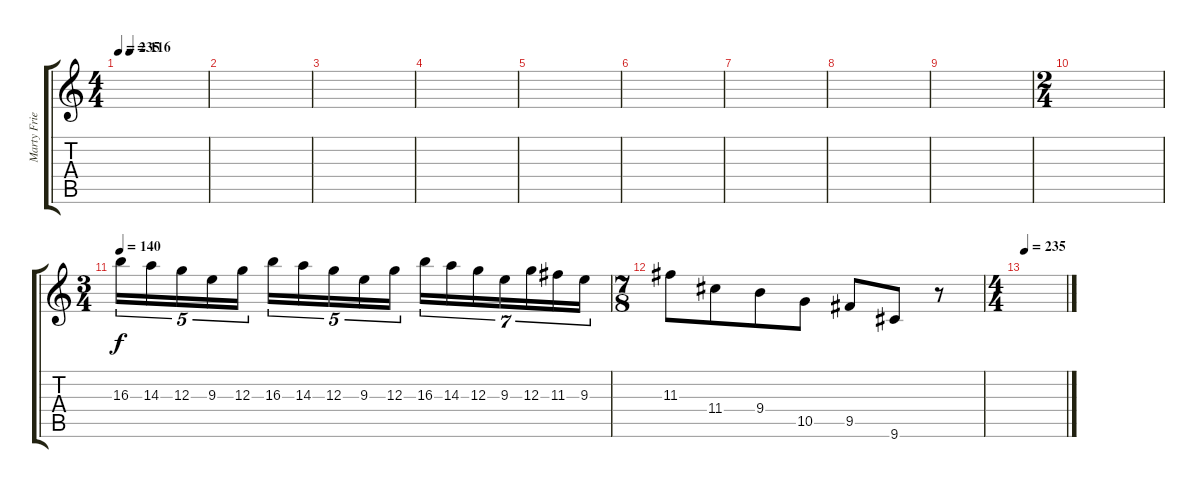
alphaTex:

\track ("Marty Friedman" "Marty Frie") {instrument distortionguitar}
\staff {score tabs}
\tuning (E4 B3 G3 D3 A2 E2) {hide}
\ts (4 4)
\tempo 235
\tempo (116 0.125)
\tempo 235
\clef g2
\ks c
|
|
|
|
|
|
|
|
|
\ts (2 4)
|
\ts (3 4)
\tempo 140
16.3.16{tu (5 4)} 14.3.16{tu (5 4)} 12.3.16{tu (5 4)} 9.3.16{tu (5 4)} 12.3.16{tu (5 4)} 16.3.16{tu (5 4)} 14.3.16{tu (5 4)} 12.3.16{tu (5 4)} 9.3.16{tu (5 4)} 12.3.16{tu (5 4)} 16.3.16{tu (7 4)} 14.3.16{tu (7 4)} 12.3.16{tu (7 4)} 9.3.16{tu (7 4)} 12.3.16{tu (7 4)} 11.3.16{tu (7 4)} 9.3.16{tu (7 4)} |
\ts (7 8)
11.3.8 11.4.8 9.4.8 10.5.8 9.5.8 9.6.8 r.8 |
\ts (4 4)
\tempo 235
